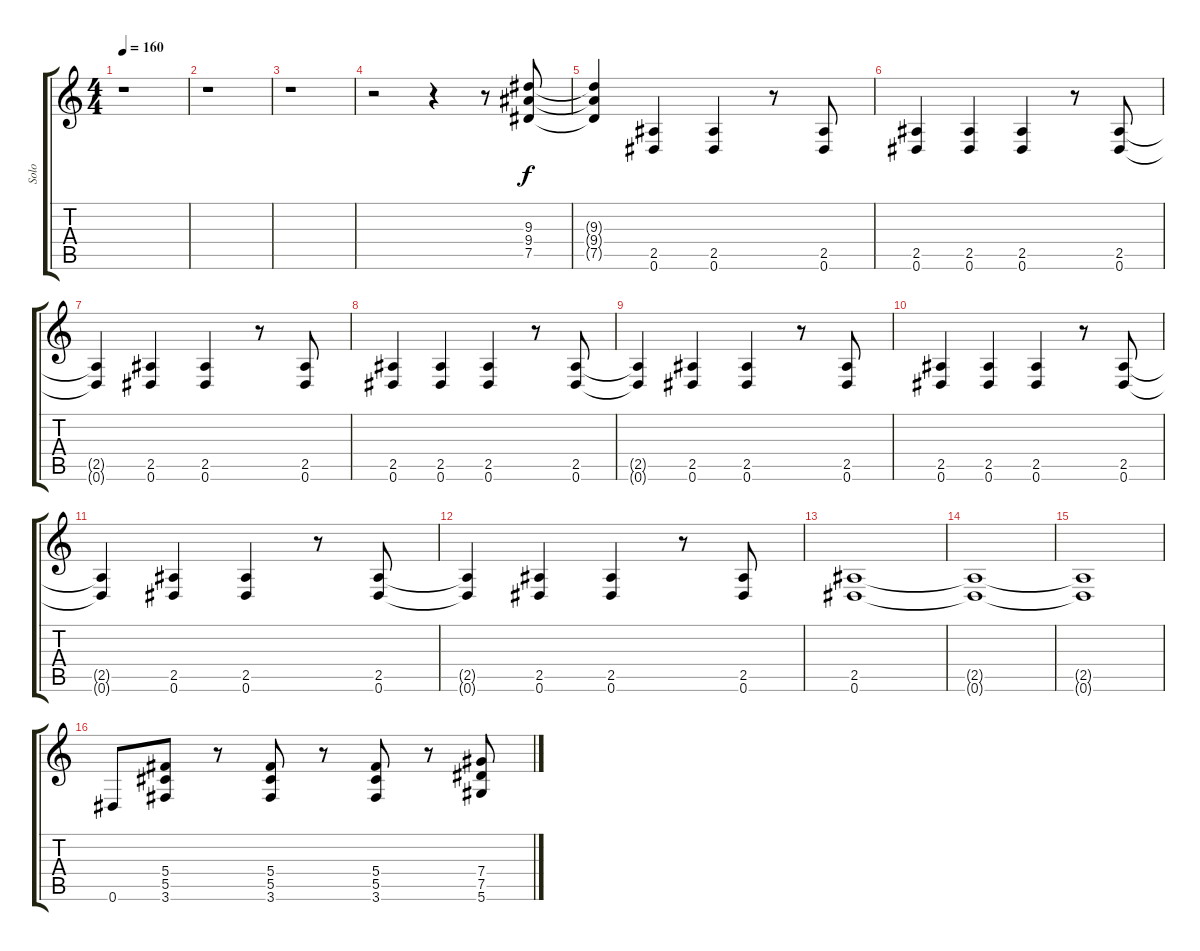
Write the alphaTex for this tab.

\track ("Solo" "Solo") {instrument distortionguitar}
\staff {score tabs}
\tuning (Eb4 Bb3 Gb3 Db3 Ab2 Eb2) {hide}
\ts (4 4)
\tempo 160
\clef g2
\ks c
r.1{dy f} |
r.1 |
r.1 |
r.2 r.4 r.8 (9.3 9.4 7.5).8 |
(9.3{t} 9.4{t} 7.5{t}).4 (2.5 0.6).4 (2.5 0.6).4 r.8 (2.5 0.6).8 |
(2.5 0.6).4 (2.5 0.6).4 (2.5 0.6).4 r.8 (2.5 0.6).8 |
(2.5{t} 0.6{t}).4 (2.5 0.6).4 (2.5 0.6).4 r.8 (2.5 0.6).8 |
(2.5 0.6).4 (2.5 0.6).4 (2.5 0.6).4 r.8 (2.5 0.6).8 |
(2.5{t} 0.6{t}).4 (2.5 0.6).4 (2.5 0.6).4 r.8 (2.5 0.6).8 |
(2.5 0.6).4 (2.5 0.6).4 (2.5 0.6).4 r.8 (2.5 0.6).8 |
(2.5{t} 0.6{t}).4 (2.5 0.6).4 (2.5 0.6).4 r.8 (2.5 0.6).8 |
(2.5{t} 0.6{t}).4 (2.5 0.6).4 (2.5 0.6).4 r.8 (2.5 0.6).8 |
(2.5 0.6).1 |
(2.5{t} 0.6{t}).1 |
(2.5{t} 0.6{t}).1 |
0.6.8 (5.4 5.5 3.6).8 r.8 (5.4 5.5 3.6).8 r.8 (5.4 5.5 3.6).8 r.8 (7.4 7.5 5.6).8
